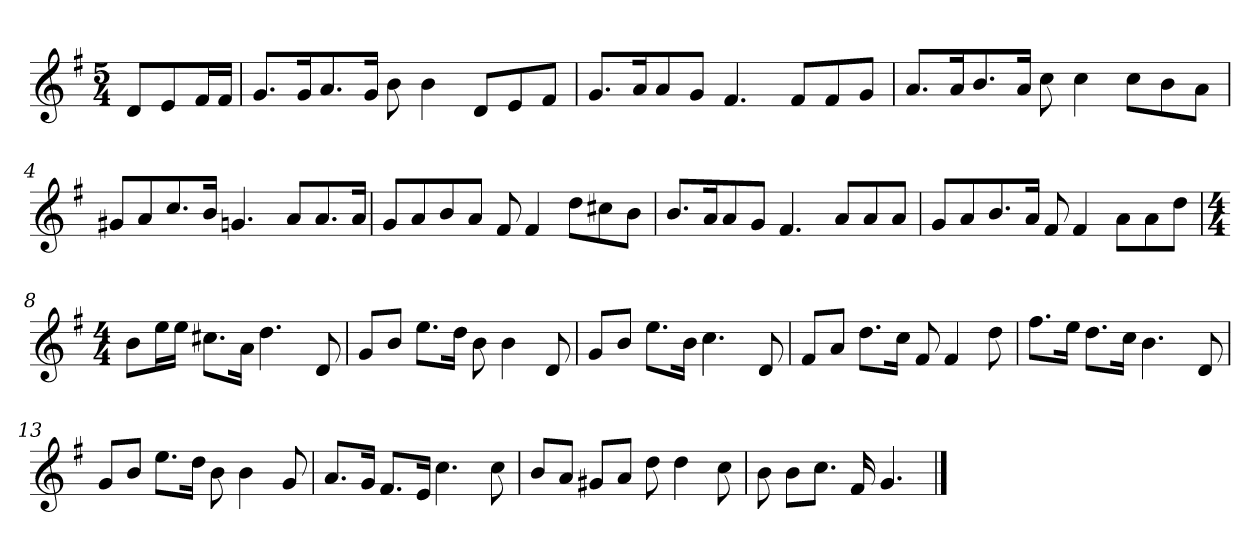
**kern
*part1
*staff1
*k[f#]
*M5/4
*MM120
=
8dL
8e
16f#L
16f#JJ
=1
8.gL
16gk
8.a
16gJk
8b
4b
8dL
8e
8f#J
=2
8.gL
16ak
8a
8gJ
4.f#
8f#L
8f#
8gJ
=3
8.aL
16ak
8.b
16aJk
8cc
4cc
8ccL
8b
8aJ
=4
8g#XL
8a
8.cc
16bJk
4.gn
8aL
8.a
16aJk
=5
8gL
8a
8b
8aJ
8f#
4f#
8ddL
8cc#X
8bJ
=6
8.bL
16ak
8a
8gJ
4.f#
8aL
8a
8aJ
=7
8gL
8a
8.b
16aJk
8f#
4f#
8aL
8a
8ddJ
=8
*M4/4
8bL
16eeL
16eeJJ
8.cc#XL
16aJk
4.dd
8d
=9
8gL
8bJ
8.eeL
16ddJk
8b
4b
8d
=10
8gL
8bJ
8.eeL
16bJk
4.cc
8d
=11
8f#L
8aJ
8.ddL
16ccJk
8f#
4f#
8dd
=12
8.ff#L
16eeJk
8.ddL
16ccJk
4.b
8d
=13
8gL
8bJ
8.eeL
16ddJk
8b
4b
8g
=14
8.aL
16gJk
8.f#L
16eJk
4.cc
8cc
=15
8bL
8aJ
8g#XL
8aJ
8dd
4dd
8cc
=16
8b
8bL
8.ccJ
16f#
4.g
==
*-
